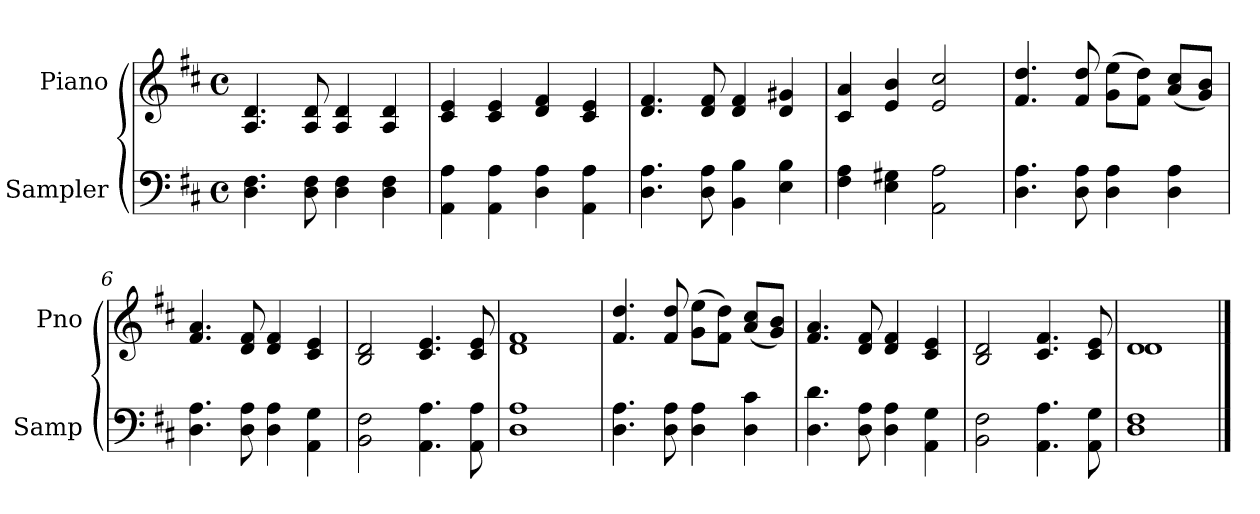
**kern	**kern
*part2	*part1
*staff2	*staff1
*I"Sampler	*I"Piano
*I'Samp	*I'Pno
*clefF4	*clefG2
*k[f#c#]	*k[f#c#]
*D:	*D:
*M4/4	*M4/4
*met(c)	*met(c)
=1	=1
4.D 4.F#	4.A 4.d
8D 8F#	8A 8d
4D 4F#	4A 4d
4D 4F#	4A 4d
=2	=2
4AA 4A	4c# 4e
4AA 4A	4c# 4e
4D 4A	4d 4f#
4AA 4A	4c# 4e
=3	=3
4.D 4.A	4.d 4.f#
8D 8A	8d 8f#
4BB 4B	4d 4f#
4E 4B	4d 4g#X
=4	=4
4F# 4A	4c# 4a
4E 4G#X	4e 4b
2AA 2A	2e 2cc#
=5	=5
4.D 4.A	4.f# 4.dd
8D 8A	8f# 8dd
4D 4A	(8g\ 8ee\L
.	8f#\ 8dd\J)
4D 4A	(8a/ 8cc#/L
.	8g/ 8b/J)
=6	=6
4.D 4.A	4.f# 4.a
8D 8A	8d 8f#
4D 4A	4d 4f#
4AA 4G	4c# 4e
=7	=7
2BB 2F#	2B 2d
4.AA 4.A	4.c# 4.e
8AA 8A	8c# 8e
=8	=8
1D 1A	1d 1f#
=9	=9
4.D 4.A	4.f# 4.dd
8D 8A	8f# 8dd
4D 4A	(8g\ 8ee\L
.	8f#\ 8dd\J)
4D 4c#	(8a/ 8cc#/L
.	8g/ 8b/J)
=10	=10
4.D 4.d	4.f# 4.a
8D 8A	8d 8f#
4D 4A	4d 4f#
4AA 4G	4c# 4e
=11	=11
2BB 2F#	2B 2d
4.AA 4.A	4.c# 4.f#
8AA 8G	8c# 8e
=12	=12
*	*^
1D 1F#	1d/	1d
*	*v	*v
==	==
*-	*-
